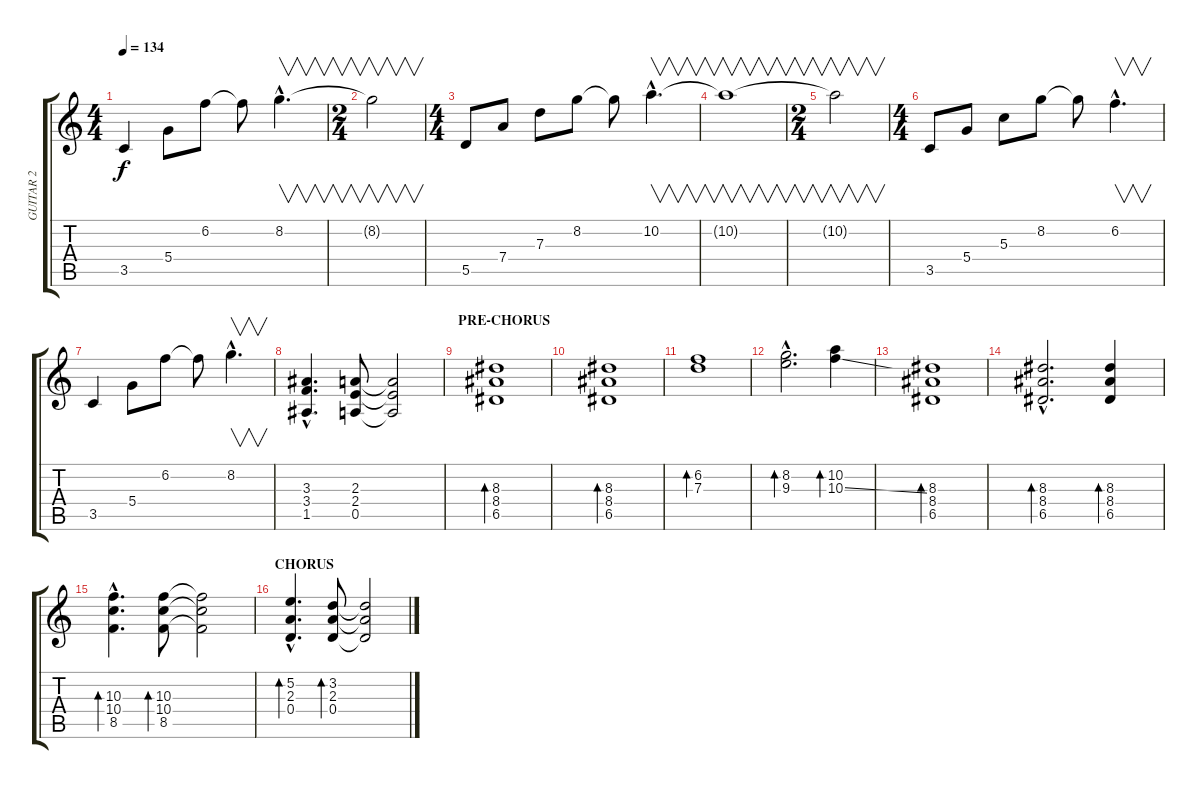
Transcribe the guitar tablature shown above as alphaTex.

\track ("GUITAR 2" "GUITAR 2") {instrument distortionguitar}
\staff {score tabs}
\tuning (E4 B3 G3 D3 A2 E2) {hide}
\ts (4 4)
\tempo 134
\clef g2
\ks c
3.5.4{dy f} 5.4.8 6.2.8 6.2{t}.8 8.2{hac}.4{v d} |
\ts (2 4)
8.2{t}.2{v} |
\ts (4 4)
5.5.8 7.4.8 7.3.8 8.2.8 8.2{t}.8 10.2{hac}.4{v d} |
10.2{t}.1{v} |
\ts (2 4)
10.2{t}.2{v} |
\ts (4 4)
3.5.8 5.4.8 5.3.8 8.2.8 8.2{t}.8 6.2{hac}.4{v d} |
3.5.4 5.4.8 6.2.8 6.2{t}.8 8.2{hac}.4{v d} |
(3.3{hac} 3.4{hac} 1.5{hac}).4{d} (2.3 2.4 0.5).8 (2.3{t} 2.4{t} 0.5{t}).2 |
\section ("" "PRE-CHORUS")
(8.3 8.4 6.5).1{bd 30} |
(8.3 8.4 6.5).1{bd 30} |
(6.2 7.3).1{bd 60} |
(8.2{hac} 9.3{hac}).2{d bd 60} (10.2 10.3{ss}).4{bd 30} |
(8.3 8.4 6.5).1{bd 30} |
(8.3{hac} 8.4{hac} 6.5{hac}).2{d bd 60} (8.3 8.4 6.5).4{bd 30} |
(10.3{hac} 10.4{hac} 8.5{hac}).4{d bd 60} (10.3 10.4 8.5).8{bd 30} (10.3{t} 10.4{t} 8.5{t}).2 |
\section ("" "CHORUS")
(5.2{hac} 2.3{hac} 0.4{hac}).4{d bd 60} (3.2 2.3 0.4).8{bd 30} (3.2{t} 2.3{t} 0.4{t}).2
